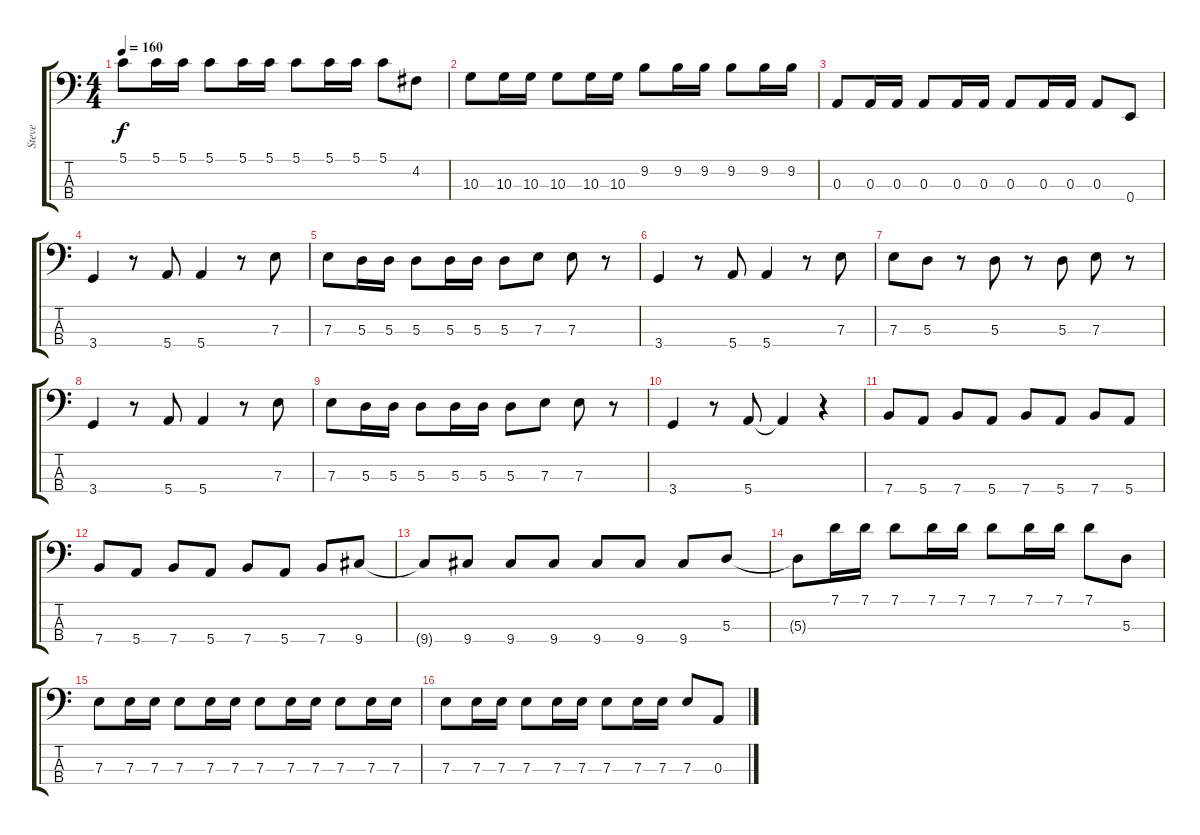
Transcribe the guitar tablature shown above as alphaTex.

\track ("Steve" "Steve") {instrument electricbassfinger}
\staff {score tabs}
\tuning (G2 D2 A1 E1) {hide}
\ts (4 4)
\tempo 160
\clef f4
\ks c
5.1.8{dy f} 5.1.16 5.1.16 5.1.8 5.1.16 5.1.16 5.1.8 5.1.16 5.1.16 5.1.8 4.2.8 |
10.3.8 10.3.16 10.3.16 10.3.8 10.3.16 10.3.16 9.2.8 9.2.16 9.2.16 9.2.8 9.2.16 9.2.16 |
0.3.8 0.3.16 0.3.16 0.3.8 0.3.16 0.3.16 0.3.8 0.3.16 0.3.16 0.3.8 0.4.8 |
3.4.4 r.8 5.4.8 5.4.4 r.8 7.3.8 |
7.3.8 5.3.16 5.3.16 5.3.8 5.3.16 5.3.16 5.3.8 7.3.8 7.3.8 r.8 |
3.4.4 r.8 5.4.8 5.4.4 r.8 7.3.8 |
7.3.8 5.3.8 r.8 5.3.8 r.8 5.3.8 7.3.8 r.8 |
3.4.4 r.8 5.4.8 5.4.4 r.8 7.3.8 |
7.3.8 5.3.16 5.3.16 5.3.8 5.3.16 5.3.16 5.3.8 7.3.8 7.3.8 r.8 |
3.4.4 r.8 5.4.8 5.4{t}.4 r.4 |
7.4.8 5.4.8 7.4.8 5.4.8 7.4.8 5.4.8 7.4.8 5.4.8 |
7.4.8 5.4.8 7.4.8 5.4.8 7.4.8 5.4.8 7.4.8 9.4.8 |
9.4{t}.8 9.4.8 9.4.8 9.4.8 9.4.8 9.4.8 9.4.8 5.3.8 |
5.3{t}.8 7.1.16 7.1.16 7.1.8 7.1.16 7.1.16 7.1.8 7.1.16 7.1.16 7.1.8 5.3.8 |
7.3.8 7.3.16 7.3.16 7.3.8 7.3.16 7.3.16 7.3.8 7.3.16 7.3.16 7.3.8 7.3.16 7.3.16 |
7.3.8 7.3.16 7.3.16 7.3.8 7.3.16 7.3.16 7.3.8 7.3.16 7.3.16 7.3.8 0.3.8
